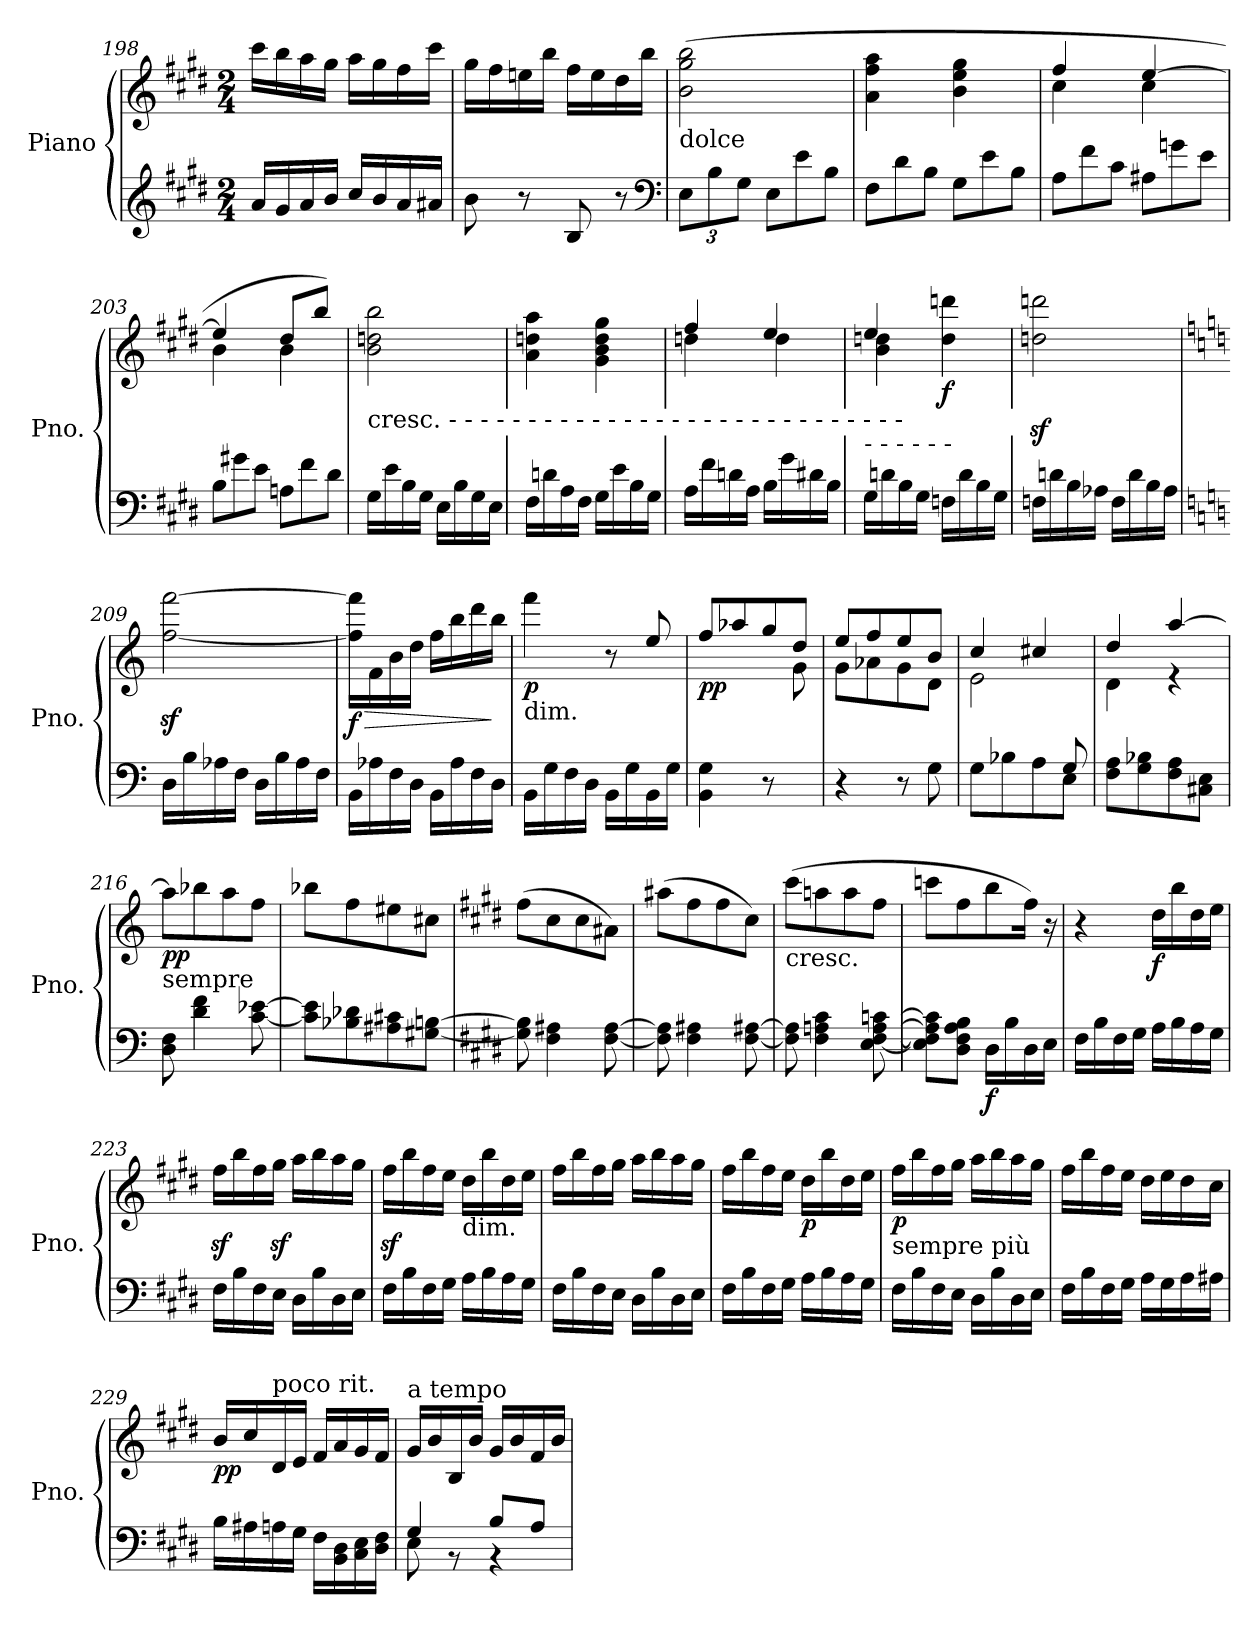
**kern	**kern	**dynam
*part1	*part1	*part1
*staff2	*staff1	*staff1/2
*I"Piano	*	*
*I'Pno.	*	*
!!LO:LB:g=z
*clefG2	*clefG2	*
*k[f#c#g#d#]	*k[f#c#g#d#]	*
*E:	*E:	*
*M2/4	*M2/4	*
=198	=198	=198
16a/LL	16ccc#\LL	.
16g#/	16bb\	.
16a/	16aa\	.
16b/JJ	16gg#\JJ	.
16cc#/LL	16aa\LL	.
16b/	16gg#\	.
16a/	16ff#\	.
16a#X/JJ	16ccc#\JJ	.
=199	=199	=199
8b\	16gg#\LL	.
.	16ff#\	.
8r	16een\	.
.	16bb\JJ	.
8B/	16ff#\LL	.
.	16ee\	.
8r	16dd#\	.
.	16bb\JJ	.
*clefF4	*	*
=200	=200	=200
*Xbrackettup	*	*
!	!LO:TX:b:t=dolce	!
12E\L	(2b\ 2gg#\ 2bb\	.
12B\	.	.
12G#\J	.	.
*Xtuplet	*	*
12E\L	.	.
12e\	.	.
12B\J	.	.
=201	=201	=201
12F#\L	4a\ 4ff#\ 4aa\	.
12d#\	.	.
12B\J	.	.
12G#\L	4b\ 4ee\ 4gg#\	.
12e\	.	.
12B\J	.	.
!!LO:PB:g=z
=202	=202	=202
*	*^	*
12A\L	4ff#/	4cc#\	.
12f#\	.	.	.
12c#\J	.	.	.
12A#X\L	[4ee/	4cc#\	.
12gn\	.	.	.
12e\J	.	.	.
=203	=203	=203	=203
12B\L	4ee/]	4b\	.
12g#X\	.	.	.
12e\J	.	.	.
12An\L	8dd#/L	4b\	.
12f#\	.	.	.
.	8bb/J)	.	.
12d#\J	.	.	.
*	*v	*v	*
=204	=204	=204
!	!LO:TX:b:t=cresc.  -  -  -  -  -  -  -  -  -  -  -  -  -  -  -  -  -  -  -  -  -  -  -  -  -  -  -  -  -	!
16G#\LL	2b\ 2ddn\ 2bb\	.
16e\	.	.
16B\	.	.
16G#\JJ	.	.
16E\LL	.	.
16B\	.	.
16G#\	.	.
16E\JJ	.	.
=205	=205	=205
16F#\LL	4a\ 4ddn\ 4aa\	.
16dn\	.	.
16A\	.	.
16F#\JJ	.	.
16G#\LL	4g#\ 4b\ 4dd\ 4gg#\	.
16e\	.	.
16B\	.	.
16G#\JJ	.	.
!!LO:PB:g=z
=206	=206	=206
*	*^	*
16A\LL	4ff#/	4ddn\	.
16f#\	.	.	.
16dn\	.	.	.
16A\JJ	.	.	.
16B\LL	4ee/	4dd\	.
16g#\	.	.	.
16d#X\	.	.	.
16B\JJ	.	.	.
!!LO:PB:g=z	!!
=207	=207	=207	=207
!	!LO:TX:b:t=-  -  -  -  -  -	!	!
16G#\LL	4ee/	4b\ 4ddn\	.
16dn\	.	.	.
16B\	.	.	.
16G#\JJ	.	.	.
!	!	!	!LO:DY:b
16Fn\LL	4dd\ 4dddn\	4ryy	f
16d\	.	.	.
16B\	.	.	.
16G#\JJ	.	.	.
*	*v	*v	*
=208	=208	=208
16Fn\LL	2ddn\z< 2dddn\z<	.
16dn\	.	.
16B\	.	.
16A-X\JJ	.	.
16F\LL	.	.
16d\	.	.
16B\	.	.
16A-\JJ	.	.
=209	=209	=209
*k[]	*k[]	*
*C:	*C:	*
16D\LL	[2ff\z< [2fff\z<	.
16B\	.	.
16A-X\	.	.
16F\JJ	.	.
16D\LL	.	.
16B\	.	.
16A-\	.	.
16F\JJ	.	.
!!LO:PB:g=z
=210	=210	=210
!	!	!LO:HP:b
!	!	!LO:DY:n=1:b
16BB\LL	16ff\] 16fff\]LL	> f
16A-X\	16f\	.
16F\	16b\	.
16D\JJ	16dd\JJ	.
16BB\LL	16ff\LL	.
16A-\	16bb\	.
16F\	16ddd\	.
16D\JJ	16bb\JJ	]
!!LO:PB:g=z
=211	=211	=211
!	!LO:TX:b:t=dim.	!
!	!	!LO:DY:b
16BB\LL	4fff\	p
16G\	.	.
16F\	.	.
16D\JJ	.	.
16BB\LL	8r	.
16G\	.	.
16BB\	8ee/	.
16G\JJ	.	.
=212	=212	=212
*	*^	*
!	!	!	!LO:DY:b
4BB\ 4G\	8ff/L	4.ryy	pp
.	8aa-X/	.	.
8r	8gg/	.	.
8ryy	8dd/J	(8g\	.
=213	=213	=213	=213
4r	8ee/L	8g\L	.
.	8ff/	8a-X\	.
8r	8ee/	8g\	.
8G\	8b/J	8d\J	.
=214	=214	=214	=214
*^	*	*	*
8G\L	4.ryy	4cc/	2e\	.
8B-X\	.	.	.	.
8A\	.	4cc#X/	.	.
8E\J	8G/	.	.	.
*v	*v	*	*	*
!!LO:PB:g=z	!!
=215	=215	=215	=215
8F\ 8A\L	4dd/	4d\	.
8G\ 8B-X\	.	.	.
8F\ 8A\	[4aa/	4re	.
8C#X\ 8E\J	.	.	.
*	*v	*v	*
=216	=216	=216
!	!LO:TX:b:t=sempre	!
!	!	!LO:DY:b
8D\ 8F\	8aa\L]	pp
4d\ 4f\	8bb-X\	.
.	8aa\	.
[8c\ [8e-X\	8ff\J	.
!!LO:PB:g=z
=217	=217	=217
8c\] 8e-\]L	8bb-X\L	.
8B-X\ 8d-X\	8ff\	.
8A#X\ 8c#X\	8ee#X\	.
[8G#X\ [8Bn\J	8cc#X\J	.
=218	=218	=218
*k[f#c#g#d#]	*k[f#c#g#d#]	*
*E:	*E:	*
8G#\] 8B\]	(8ff#\L	.
4F#\ 4A#X\)	8cc#\	.
.	8cc#\	.
[8F#\ [8A#\	8a#X\J)	.
=219	=219	=219
8F#\] 8A#\]	(8aa#X\L	.
4F#\ 4A#X\	8ff#\	.
.	8ff#\	.
[8F#\ [8A#X\	8cc#\J)	.
=220	=220	=220
!	!LO:TX:b:t=cresc.	!
8F#\] 8A#\]	(8ccc#\L	.
4F#\ 4A\ 4c#\	8aan\	.
.	8aa\	.
[8E\ [8F#\ [8A\ [8cn\	8ff#\J	.
!!LO:PB:g=z
=221	=221	=221
8E\] 8F#\] 8A\] 8c\]L	8cccn\L	.
8D#\ 8F#\ 8A\ 8B\J	8ff#\	.
!	!	!LO:DY:b=2
16D#\LL	8bb\	f
16B\	.	.
16D#\	16ff#\Jk)	.
16E\JJ	16r	.
!!LO:PB:g=z
=222	=222	=222
16F#\LL	4r	.
16B\	.	.
16F#\	.	.
16G#\JJ	.	.
!	!	!LO:DY:b
16A\LL	16dd#\LL	f
16B\	16bb\	.
16A\	16dd#\	.
16G#\JJ	16ee\JJ	.
=223	=223	=223
16F#\LL	16ff#z<\LL	.
16B\	16bb\	.
16F#\	16ff#\	.
16E\JJ	16gg#z<\JJ	.
16D#\LL	16aa\LL	.
16B\	16bb\	.
16D#\	16aa\	.
16E\JJ	16gg#\JJ	.
=224	=224	=224
16F#\LL	16ff#z<\LL	.
16B\	16bb\	.
16F#\	16ff#\	.
16G#\JJ	16ee\JJ	.
!	!LO:TX:b:t=dim.	!
16A\LL	16dd#\LL	.
16B\	16bb\	.
16A\	16dd#\	.
16G#\JJ	16ee\JJ	.
!!LO:PB:g=z
=225	=225	=225
16F#\LL	16ff#\LL	.
16B\	16bb\	.
16F#\	16ff#\	.
16E\JJ	16gg#\JJ	.
16D#\LL	16aa\LL	.
16B\	16bb\	.
16D#\	16aa\	.
16E\JJ	16gg#\JJ	.
=226	=226	=226
16F#\LL	16ff#\LL	.
16B\	16bb\	.
16F#\	16ff#\	.
16G#\JJ	16ee\JJ	.
!	!	!LO:DY:b
16A\LL	16dd#\LL	p
16B\	16bb\	.
16A\	16dd#\	.
16G#\JJ	16ee\JJ	.
=227	=227	=227
!	!LO:TX:b:t=sempre più	!
!	!	!LO:DY:b
16F#\LL	16ff#\LL	p
16B\	16bb\	.
16F#\	16ff#\	.
16E\JJ	16gg#\JJ	.
16D#\LL	16aa\LL	.
16B\	16bb\	.
16D#\	16aa\	.
16E\JJ	16gg#\JJ	.
=228	=228	=228
16F#\LL	16ff#\LL	.
16B\	16bb\	.
16F#\	16ff#\	.
16G#\JJ	16ee\JJ	.
16A\LL	16dd#\LL	.
16G#\	16ee\	.
16A\	16dd#\	.
16A#X\JJ	16cc#\JJ	.
!!LO:PB:g=z
=229	=229	=229
!	!	!LO:DY:b
16B\LL	16b/LL	pp
16A#X\	16cc#/	.
!	!LO:TX:a:t=poco rit.	!
16An\	16d#/	.
16G#\JJ	16e/JJ	.
16F#\LL	16f#/LL	.
16BB\ 16D#\	16a/	.
16C#\ 16E\	16g#/	.
16D#\ 16F#\JJ	16f#/JJ	.
!!LO:PB:g=z
=230	=230	=230
*^	*	*
!	!	!LO:TX:a:t=a tempo	!
4G#/	8E\	16g#/LL	.
.	.	16b/	.
.	8r	16B/	.
.	.	16b/JJ	.
8B/L	4r	16g#/LL	.
.	.	16b/	.
8A/J	.	16f#/	.
.	.	16b/JJ	.
*v	*v	*	*
=	=	=
*-	*-	*-
